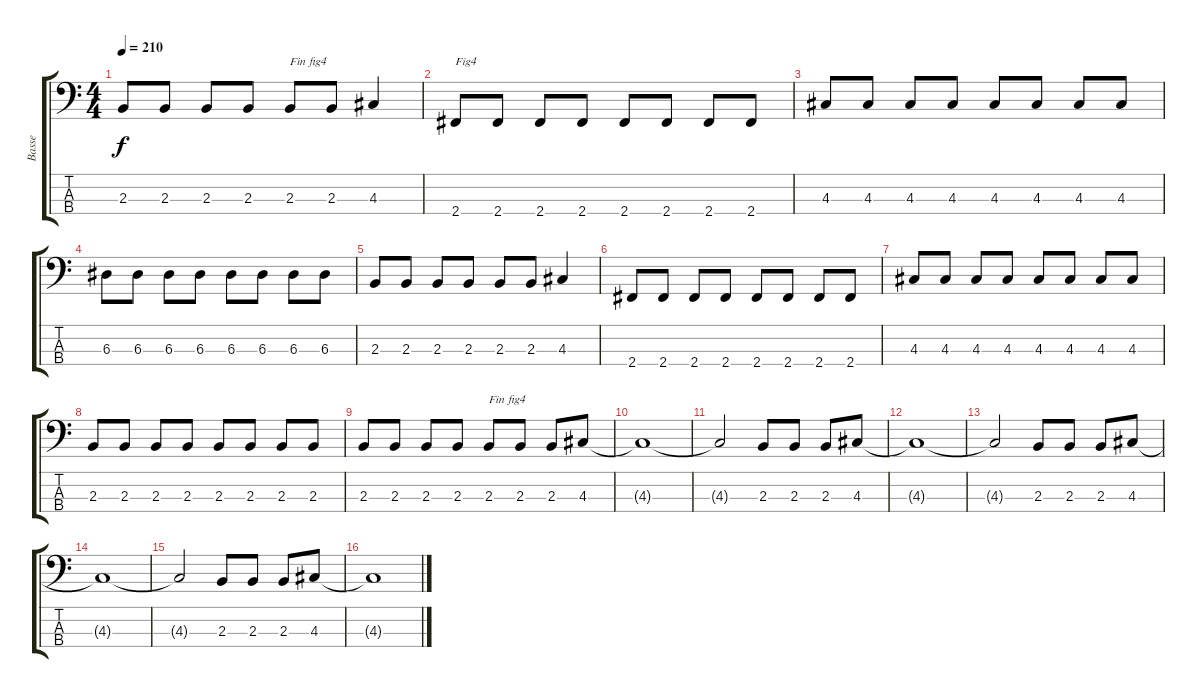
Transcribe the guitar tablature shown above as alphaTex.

\track ("Basse" "Basse") {instrument electricbassfinger}
\staff {score tabs}
\tuning (G2 D2 A1 E1) {hide}
\ts (4 4)
\tempo 210
\clef f4
\ks c
2.3.8{dy f} 2.3.8 2.3.8 2.3.8 2.3.8{txt "Fin fig4"} 2.3.8 4.3.4 |
2.4.8{txt "Fig4"} 2.4.8 2.4.8 2.4.8 2.4.8 2.4.8 2.4.8 2.4.8 |
4.3.8 4.3.8 4.3.8 4.3.8 4.3.8 4.3.8 4.3.8 4.3.8 |
6.3.8 6.3.8 6.3.8 6.3.8 6.3.8 6.3.8 6.3.8 6.3.8 |
2.3.8 2.3.8 2.3.8 2.3.8 2.3.8 2.3.8 4.3.4 |
2.4.8 2.4.8 2.4.8 2.4.8 2.4.8 2.4.8 2.4.8 2.4.8 |
4.3.8 4.3.8 4.3.8 4.3.8 4.3.8 4.3.8 4.3.8 4.3.8 |
2.3.8 2.3.8 2.3.8 2.3.8 2.3.8 2.3.8 2.3.8 2.3.8 |
2.3.8 2.3.8 2.3.8 2.3.8 2.3.8{txt "Fin fig4"} 2.3.8 2.3.8 4.3.8 |
4.3{t}.1 |
4.3{t}.2 2.3.8 2.3.8 2.3.8 4.3.8 |
4.3{t}.1 |
4.3{t}.2 2.3.8 2.3.8 2.3.8 4.3.8 |
4.3{t}.1 |
4.3{t}.2 2.3.8 2.3.8 2.3.8 4.3.8 |
4.3{t}.1
